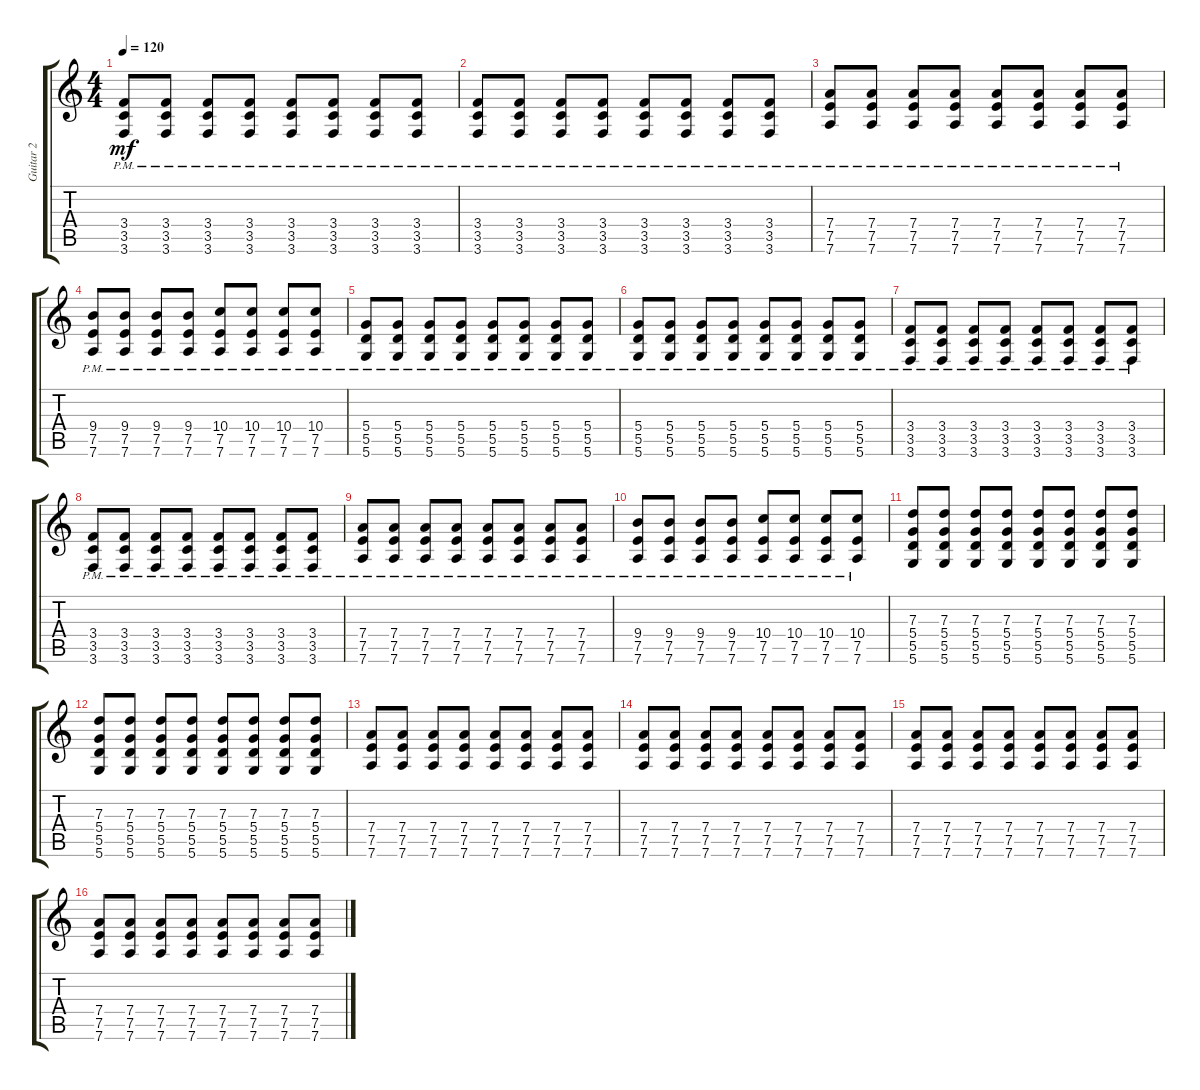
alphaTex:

\track ("Guitar 2" "Guitar 2") {instrument overdrivenguitar}
\staff {score tabs}
\tuning (E4 B3 G3 D3 A2 D2) {hide}
\ts (4 4)
\tempo 120
\clef g2
\ks c
(3.4{pm} 3.5{pm} 3.6{pm}).8{dy mf} (3.4{pm} 3.5{pm} 3.6{pm}).8 (3.4{pm} 3.5{pm} 3.6{pm}).8 (3.4{pm} 3.5{pm} 3.6{pm}).8 (3.4{pm} 3.5{pm} 3.6{pm}).8 (3.4{pm} 3.5{pm} 3.6{pm}).8 (3.4{pm} 3.5{pm} 3.6{pm}).8 (3.4{pm} 3.5{pm} 3.6{pm}).8 |
(3.4{pm} 3.5{pm} 3.6{pm}).8 (3.4{pm} 3.5{pm} 3.6{pm}).8 (3.4{pm} 3.5{pm} 3.6{pm}).8 (3.4{pm} 3.5{pm} 3.6{pm}).8 (3.4{pm} 3.5{pm} 3.6{pm}).8 (3.4{pm} 3.5{pm} 3.6{pm}).8 (3.4{pm} 3.5{pm} 3.6{pm}).8 (3.4{pm} 3.5{pm} 3.6{pm}).8 |
(7.4{pm} 7.5{pm} 7.6{pm}).8 (7.4{pm} 7.5{pm} 7.6{pm}).8 (7.4{pm} 7.5{pm} 7.6{pm}).8 (7.4{pm} 7.5{pm} 7.6{pm}).8 (7.4{pm} 7.5{pm} 7.6{pm}).8 (7.4{pm} 7.5{pm} 7.6{pm}).8 (7.4{pm} 7.5{pm} 7.6{pm}).8 (7.4{pm} 7.5{pm} 7.6{pm}).8 |
(9.4{pm} 7.5{pm} 7.6{pm}).8 (9.4{pm} 7.5{pm} 7.6{pm}).8 (9.4{pm} 7.5{pm} 7.6{pm}).8 (9.4{pm} 7.5{pm} 7.6{pm}).8 (10.4{pm} 7.5{pm} 7.6{pm}).8 (10.4{pm} 7.5{pm} 7.6{pm}).8 (10.4{pm} 7.5{pm} 7.6{pm}).8 (10.4{pm} 7.5{pm} 7.6{pm}).8 |
(5.4{pm} 5.5{pm} 5.6{pm}).8 (5.4{pm} 5.5{pm} 5.6{pm}).8 (5.4{pm} 5.5{pm} 5.6{pm}).8 (5.4{pm} 5.5{pm} 5.6{pm}).8 (5.4{pm} 5.5{pm} 5.6{pm}).8 (5.4{pm} 5.5{pm} 5.6{pm}).8 (5.4{pm} 5.5{pm} 5.6{pm}).8 (5.4{pm} 5.5{pm} 5.6{pm}).8 |
(5.4{pm} 5.5{pm} 5.6{pm}).8 (5.4{pm} 5.5{pm} 5.6{pm}).8 (5.4{pm} 5.5{pm} 5.6{pm}).8 (5.4{pm} 5.5{pm} 5.6{pm}).8 (5.4{pm} 5.5{pm} 5.6{pm}).8 (5.4{pm} 5.5{pm} 5.6{pm}).8 (5.4{pm} 5.5{pm} 5.6{pm}).8 (5.4{pm} 5.5{pm} 5.6{pm}).8 |
(3.4{pm} 3.5{pm} 3.6{pm}).8 (3.4{pm} 3.5{pm} 3.6{pm}).8 (3.4{pm} 3.5{pm} 3.6{pm}).8 (3.4{pm} 3.5{pm} 3.6{pm}).8 (3.4{pm} 3.5{pm} 3.6{pm}).8 (3.4{pm} 3.5{pm} 3.6{pm}).8 (3.4{pm} 3.5{pm} 3.6{pm}).8 (3.4{pm} 3.5{pm} 3.6{pm}).8 |
(3.4{pm} 3.5{pm} 3.6{pm}).8 (3.4{pm} 3.5{pm} 3.6{pm}).8 (3.4{pm} 3.5{pm} 3.6{pm}).8 (3.4{pm} 3.5{pm} 3.6{pm}).8 (3.4{pm} 3.5{pm} 3.6{pm}).8 (3.4{pm} 3.5{pm} 3.6{pm}).8 (3.4{pm} 3.5{pm} 3.6{pm}).8 (3.4{pm} 3.5{pm} 3.6{pm}).8 |
(7.4{pm} 7.5{pm} 7.6{pm}).8 (7.4{pm} 7.5{pm} 7.6{pm}).8 (7.4{pm} 7.5{pm} 7.6{pm}).8 (7.4{pm} 7.5{pm} 7.6{pm}).8 (7.4{pm} 7.5{pm} 7.6{pm}).8 (7.4{pm} 7.5{pm} 7.6{pm}).8 (7.4{pm} 7.5{pm} 7.6{pm}).8 (7.4{pm} 7.5{pm} 7.6{pm}).8 |
(9.4{pm} 7.5{pm} 7.6{pm}).8 (9.4{pm} 7.5{pm} 7.6{pm}).8 (9.4{pm} 7.5{pm} 7.6{pm}).8 (9.4{pm} 7.5{pm} 7.6{pm}).8 (10.4{pm} 7.5{pm} 7.6{pm}).8 (10.4{pm} 7.5{pm} 7.6{pm}).8 (10.4{pm} 7.5{pm} 7.6{pm}).8 (10.4{pm} 7.5{pm} 7.6{pm}).8 |
(7.3 5.4 5.5 5.6).8 (7.3 5.4 5.5 5.6).8 (7.3 5.4 5.5 5.6).8 (7.3 5.4 5.5 5.6).8 (7.3 5.4 5.5 5.6).8 (7.3 5.4 5.5 5.6).8 (7.3 5.4 5.5 5.6).8 (7.3 5.4 5.5 5.6).8 |
(7.3 5.4 5.5 5.6).8 (7.3 5.4 5.5 5.6).8 (7.3 5.4 5.5 5.6).8 (7.3 5.4 5.5 5.6).8 (7.3 5.4 5.5 5.6).8 (7.3 5.4 5.5 5.6).8 (7.3 5.4 5.5 5.6).8 (7.3 5.4 5.5 5.6).8 |
(7.4 7.5 7.6).8 (7.4 7.5 7.6).8 (7.4 7.5 7.6).8 (7.4 7.5 7.6).8 (7.4 7.5 7.6).8 (7.4 7.5 7.6).8 (7.4 7.5 7.6).8 (7.4 7.5 7.6).8 |
(7.4 7.5 7.6).8 (7.4 7.5 7.6).8 (7.4 7.5 7.6).8 (7.4 7.5 7.6).8 (7.4 7.5 7.6).8 (7.4 7.5 7.6).8 (7.4 7.5 7.6).8 (7.4 7.5 7.6).8 |
(7.4 7.5 7.6).8 (7.4 7.5 7.6).8 (7.4 7.5 7.6).8 (7.4 7.5 7.6).8 (7.4 7.5 7.6).8 (7.4 7.5 7.6).8 (7.4 7.5 7.6).8 (7.4 7.5 7.6).8 |
(7.4 7.5 7.6).8 (7.4 7.5 7.6).8 (7.4 7.5 7.6).8 (7.4 7.5 7.6).8 (7.4 7.5 7.6).8 (7.4 7.5 7.6).8 (7.4 7.5 7.6).8 (7.4 7.5 7.6).8
